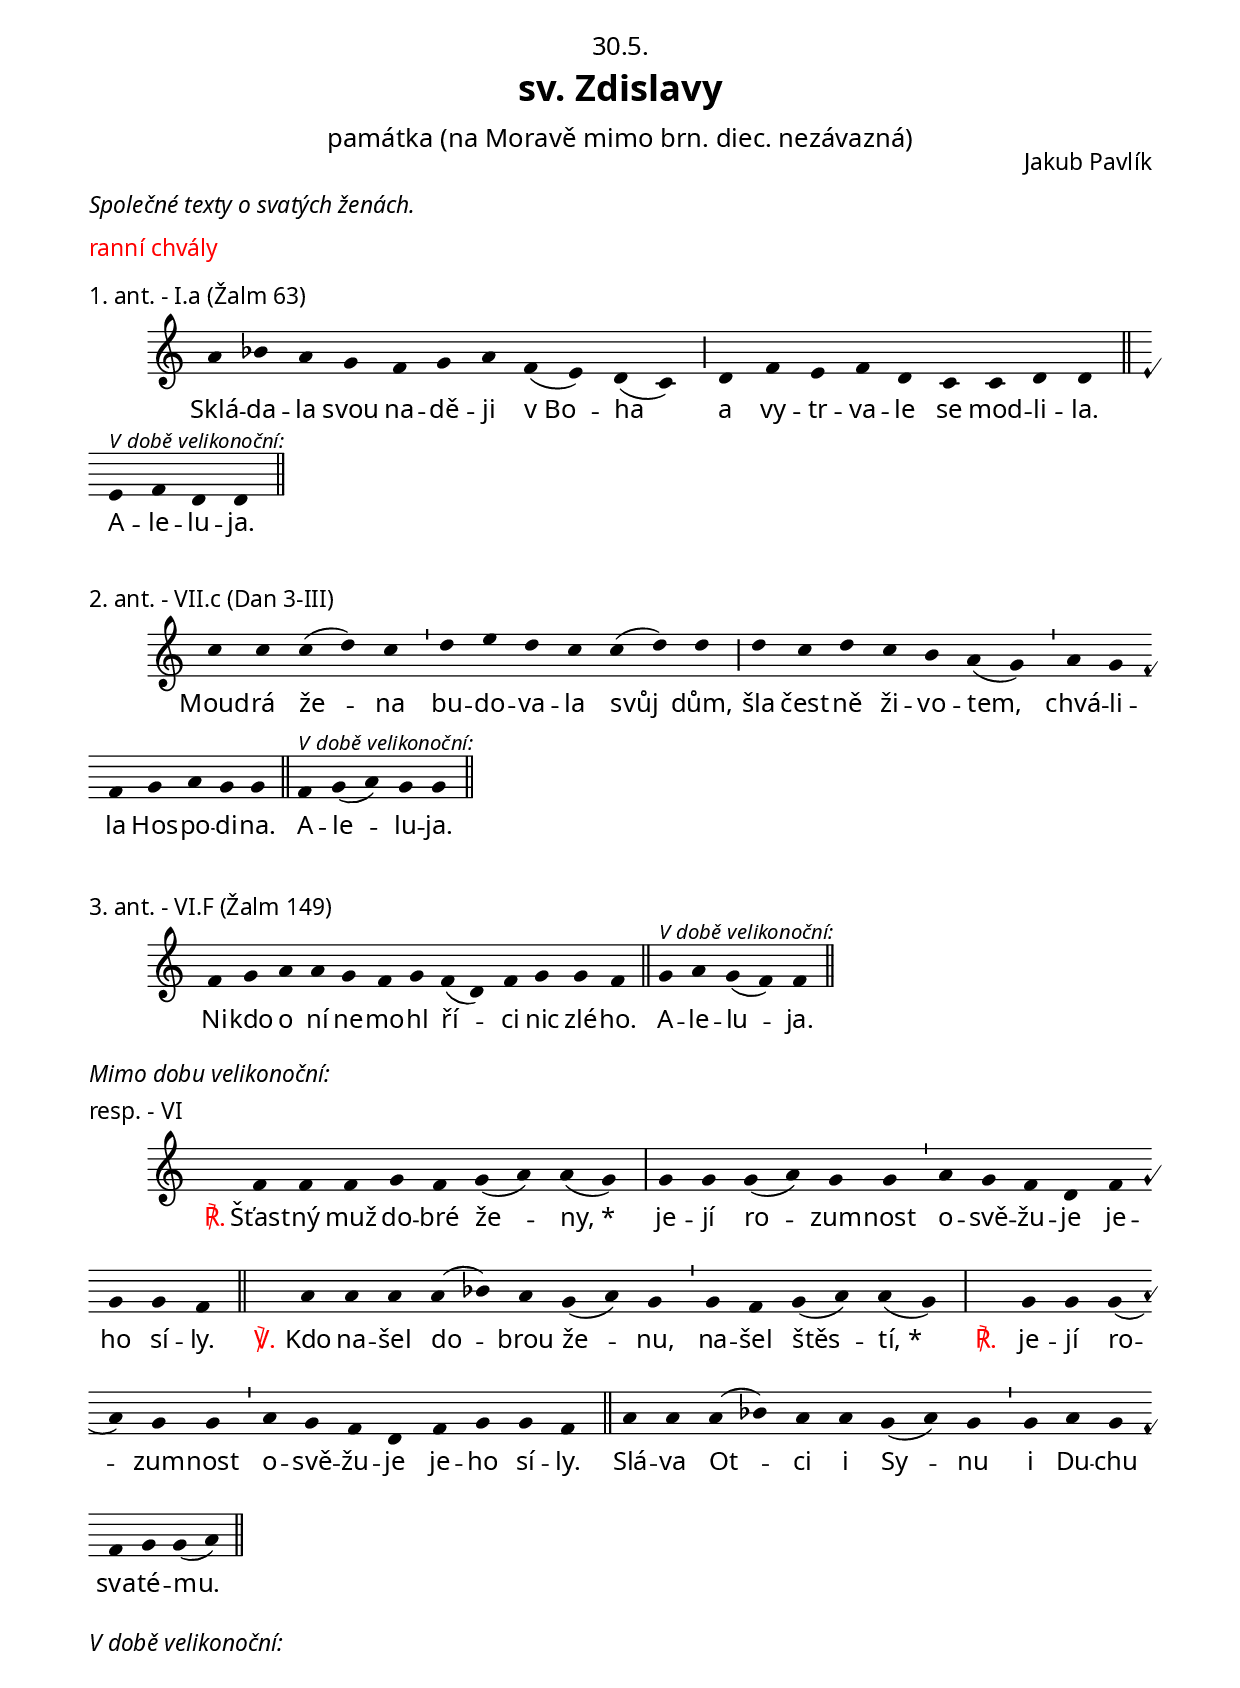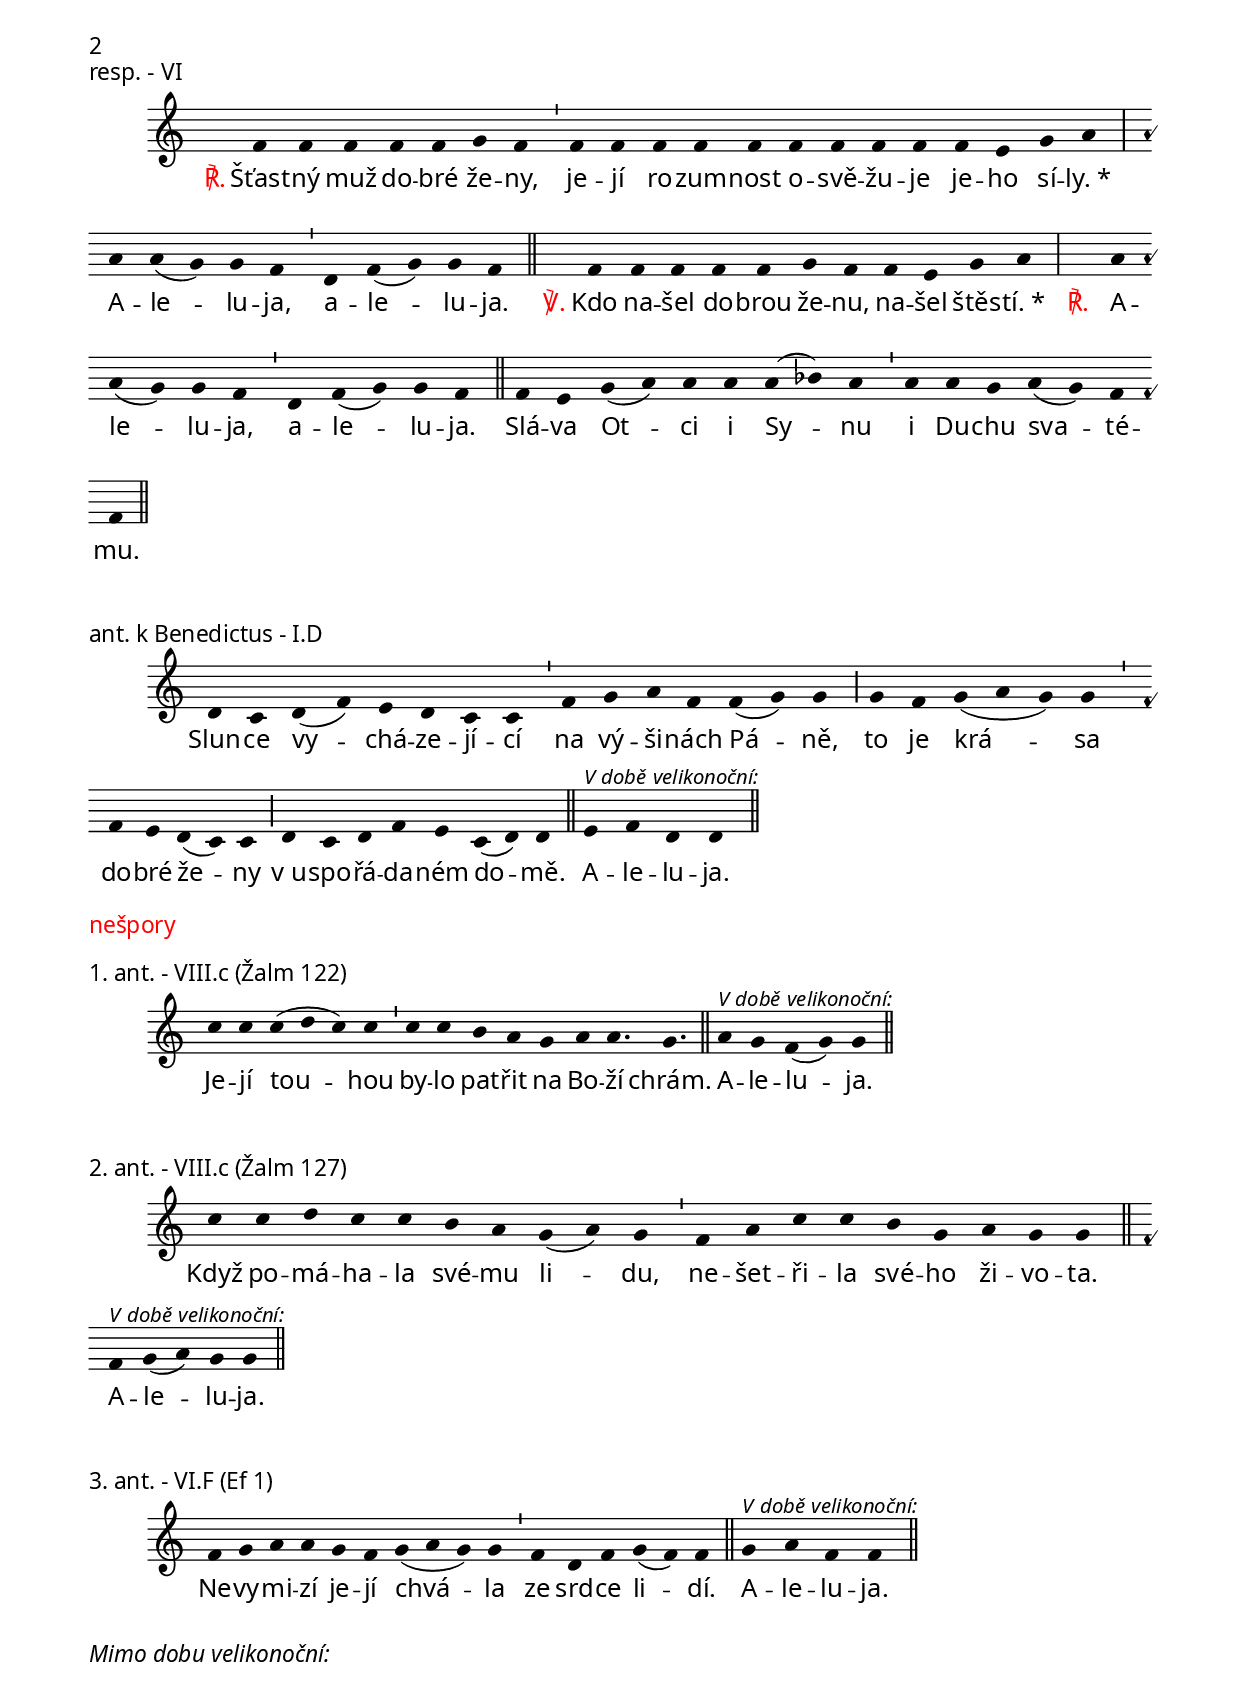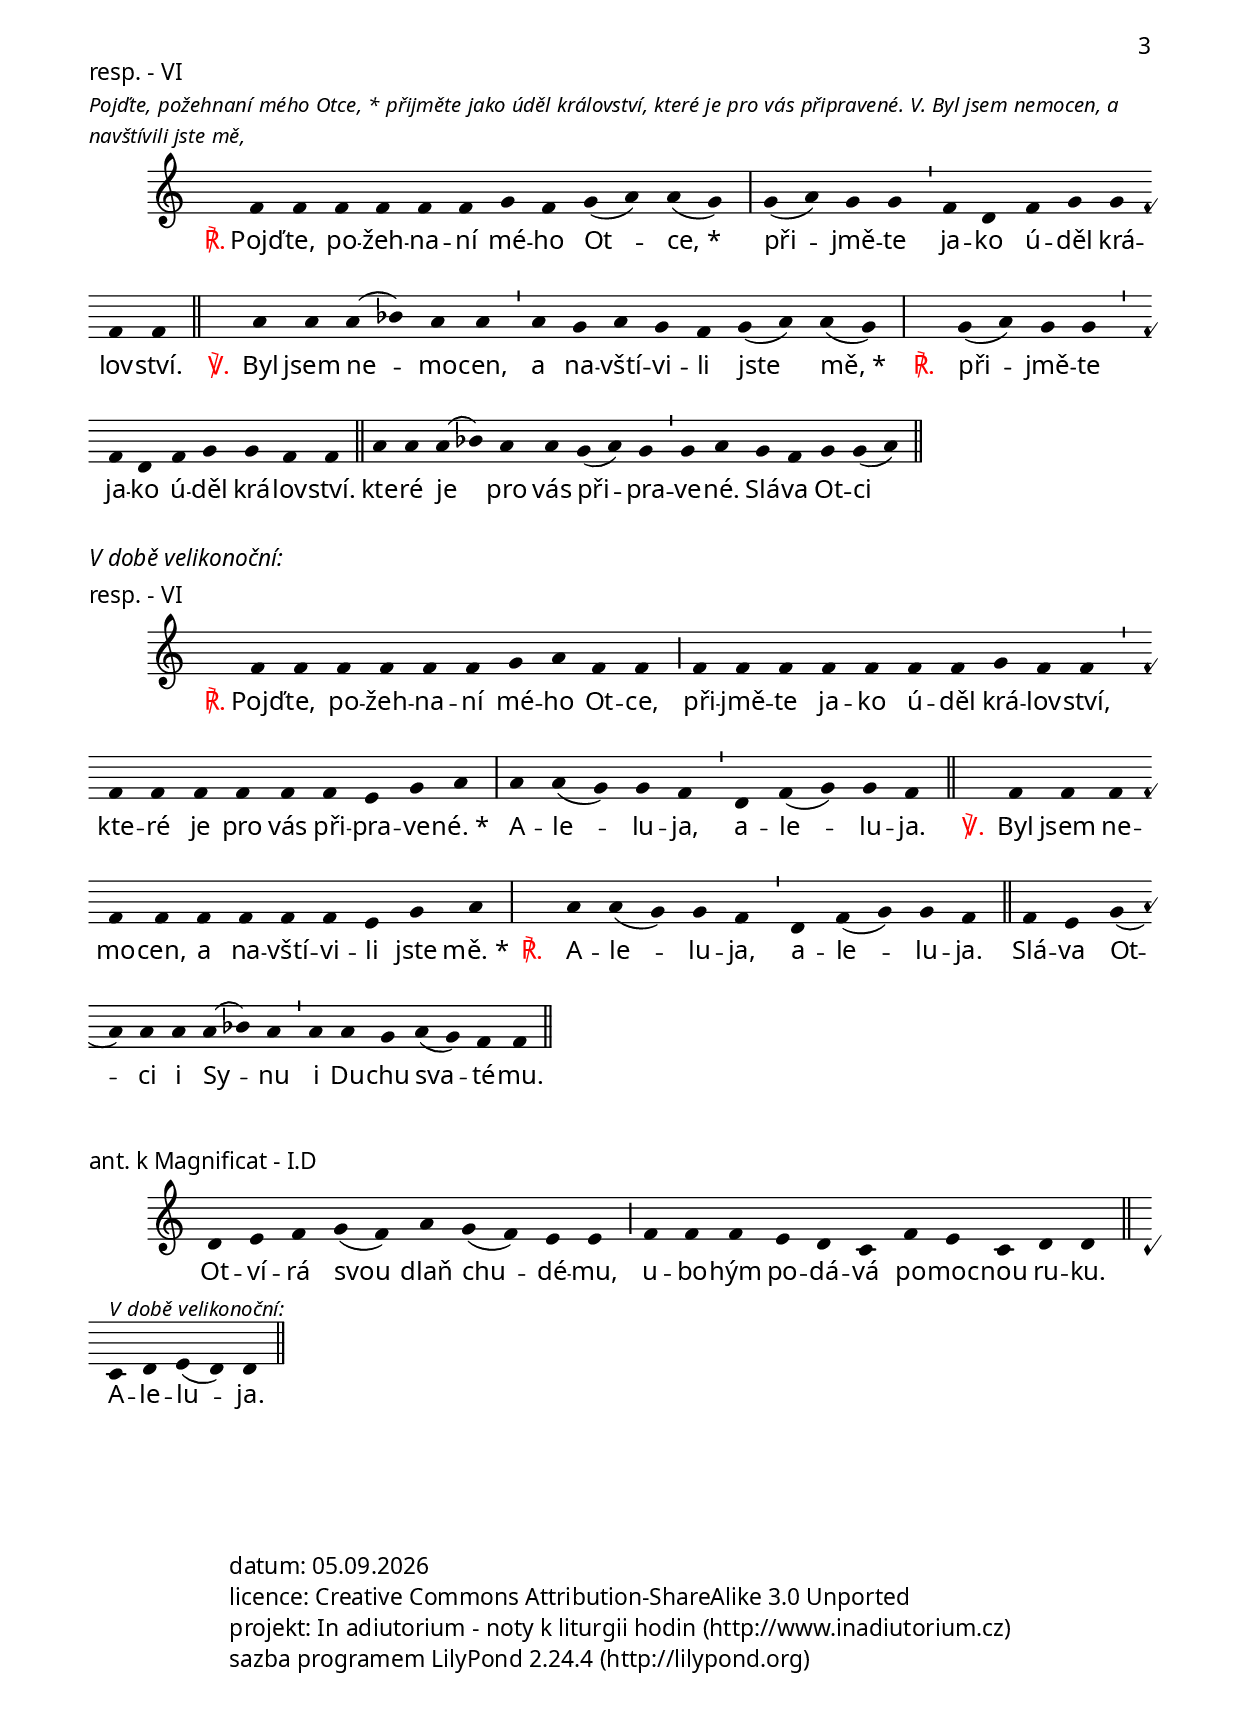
\version "2.19.0"

\include "../spolecne.ly"
\include "../dilyresponsorii.ly"

\header {
  title = \markup\titleSvatek
            "sv. Zdislavy"
            "památka (na Moravě mimo brn. diec. nezávazná)"
            30.5.
  composer = "Jakub Pavlík"
}

\markup\communia #'(#:zena)

\markup {\nadpisHodinka {"ranní chvály"}}

\score {
  \relative c'' {
    \choralniRezim
    a4 bes a g f g a f( e) d( c) \barMaior
    d f e f d c c d d \barFinalis

    e^\markup\rubrVelikAleluja f d d \barFinalis
  }
  \addlyrics {
    Sklá -- da -- la svou na -- dě -- ji v_Bo -- ha
    a vy -- tr -- va -- le se mod -- li -- la.

    A -- le -- lu -- ja.
  }
  \header {
    quid = "1. ant."
    modus = "I"
    differentia = "a"
    psalmus = "Žalm 63"
    id = "rch-a1"
    piece = \markup {\sestavTitulek}
  }
}

\score {
  \relative c'' {
    \choralniRezim
    c4 c c( d) c \barMin d e d c c( d) d \barMaior
    d c d c b a( g) \barMin
    a g f g a g g \barFinalis

    f^\markup\rubrVelikAleluja g( a) g g \barFinalis
  }
  \addlyrics {
    Moud -- rá že -- na bu -- do -- va -- la svůj dům,
    šla čest -- ně ži -- vo -- tem,
    chvá -- li -- la Hos -- po -- di -- na.

    A -- le -- lu -- ja.
  }
  \header {
    quid = "2. ant."
    modus = "VII"
    differentia = "c"
    psalmus = "Dan 3-III"
    id = "rch-a2"
    piece = \markup {\sestavTitulek}
  }
}

\score {
  \relative c' {
    \choralniRezim
    f4 g a a g f g f( d) f
    g g f \barFinalis

    g^\markup\rubrVelikAleluja a g( f) f \barFinalis
  }
  \addlyrics {
    Ni -- kdo o ní ne -- mo -- hl ří -- ci nic zlé -- ho.

    A -- le -- lu -- ja.
  }
  \header {
    quid = "3. ant."
    modus = "VI"
    differentia = "F"
    psalmus = "Žalm 149"
    id = "rch-a3"
    piece = \markup {\sestavTitulek}
  }
}

\markup\italic{Mimo dobu velikonoční:}

\score {
  \relative c' {
    \choralniRezim

    % R
    \neviditelna f
    f4 f f g f g( a) a( g) \barMax
    g g g( a) g g \barMin a g f d f g g f \barFinalis
    % V
    \neviditelna a
    a a a a( bes) a g( a) g \barMin g f g( a) a( g) \barMax
    % R
    \neviditelna a
    g g g( a) g g \barMin a g f d f g g f \barFinalis

    % Slava
    \respVIdoxologie \barFinalis
  }
  \addlyrics {
    \Response Šťast -- ný muž do -- bré že -- ny,_*
    je -- jí ro -- zum -- nost o -- svě -- žu -- je je -- ho sí -- ly.
    \Verse Kdo na -- šel do -- brou že -- nu, na -- šel štěs -- tí,_*
    \Response je -- jí ro -- zum -- nost o -- svě -- žu -- je je -- ho sí -- ly.
    \textRespDoxologie
  }
  \header {
    quid = "resp."
    modus = "VI"
    id = "rch-resp"
    piece = \markup {\sestavTitulekResp}
  }
}

\markup\italic{V době velikonoční:}

\score {
  \relative c' {
    \choralniRezim

    % R
    \neviditelna f
    f4 f f f f g f \barMin
    f f f f f f f f f f e g a \barMax
    \respVIalelujaResponsum \barFinalis
    % V
    \neviditelna f
    f4 f f f f g f f e g a \barMax
    % R
    \neviditelna a
    \respVIalelujaResponsum \barFinalis
    % Slava
    \respVIalelujaDoxologie \barFinalis
  }
  \addlyrics {
    \Response Šťast -- ný muž do -- bré že -- ny,
    je -- jí ro -- zum -- nost o -- svě -- žu -- je je -- ho sí -- ly._*
    \textRespAleluja
    \Verse Kdo na -- šel do -- brou že -- nu, na -- šel štěs -- tí._*
    \Response \textRespAleluja
    \textRespDoxologie
  }
  \header {
    quid = "resp."
    modus = "VI"
    id = "rch-resp-velik"
    piece = \markup {\sestavTitulekResp}
  }
}

\score {
  \relative c' {
    \choralniRezim
    d4 c d( f) e d c c \barMin f g a f f( g) g \barMaior
    g f g( a g) g \barMin f e d( c) c \barMaior
    d c d f e c( d) d \barFinalis

    e^\markup\rubrVelikAleluja f d d \barFinalis
  }
  \addlyrics {
    Slun -- ce vy -- chá -- ze -- jí -- cí na vý -- ši -- nách Pá -- ně,
    to je krá -- sa do -- bré že -- ny
    v_u -- spo -- řá -- da -- ném do -- mě.

    A -- le -- lu -- ja.
  }
  \header {
    quid = "ant. k Benedictus"
    modus = "I"
    differentia = "D"
    psalmus = ""
    id = "rch-aben"
    piece = \markup {\sestavTitulekBezZalmu}
  }
}

\markup {\nadpisHodinka {"nešpory"}}

\score {
  \relative c'' {
    \choralniRezim
    c4 c c( d c) c \barMin
    c c b a g a a4. g \barFinalis

    a4^\markup\rubrVelikAleluja g f( g) g \barFinalis
  }
  \addlyrics {
    Je -- jí tou -- hou
    by -- lo pat -- řit na Bo -- ží chrám.

    A -- le -- lu -- ja.
  }
  \header {
    quid = "1. ant."
    modus = "VIII"
    differentia = "c"
    psalmus = "Žalm 122"
    id = "ne-a1"
    piece = \markup {\sestavTitulek}
  }
}

\score {
  \relative c'' {
    \choralniRezim
    c4 c d c c b a g( a) g \barMin
    f a c c b g a g g \barFinalis

    f^\markup\rubrVelikAleluja g( a) g g \barFinalis
  }
  \addlyrics {
    Když po -- má -- ha -- la své -- mu li -- du,
    ne -- šet -- ři -- la své -- ho ži -- vo -- ta.

    A -- le -- lu -- ja.
  }
  \header {
    quid = "2. ant."
    modus = "VIII"
    differentia = "c"
    psalmus = "Žalm 127"
    id = "ne-a2"
    piece = \markup {\sestavTitulek}
  }
}

\score {
  \relative c' {
    \choralniRezim
    f4 g a a g f g( a g) g \barMin
    f d f g( f) f \barFinalis

    g^\markup\rubrVelikAleluja a f f \barFinalis
  }
  \addlyrics {
    Ne -- vy -- mi -- zí je -- jí chvá -- la
    ze srd -- ce li -- dí.

    A -- le -- lu -- ja.
  }
  \header {
    quid = "3. ant."
    modus = "VI"
    differentia = "F"
    psalmus = "Ef 1"
    id = "ne-a3"
    piece = \markup {\sestavTitulek}
  }
}

\markup\italic{Mimo dobu velikonoční:}

\score {
  \relative c' {
    \choralniRezim

    % R
    \neviditelna f
    f4 f f f f f g f g( a) a( g) \barMax
    g( a) g g \barMin f d f g g f f \barFinalis
    % V
    \neviditelna a
    a4 a a( bes) a a \barMin a g a g f g( a) a( g) \barMax
    % R
    \neviditelna a
    g( a) g g \barMin f d f g g f f \barFinalis
    % Slava
    \respVIdoxologie \barFinalis
  }
  \addlyrics {
    \Response Pojď -- te, po -- žeh -- na -- ní mé -- ho Ot -- ce,_*
    při -- jmě -- te ja -- ko ú -- děl krá -- lov -- ství.
    \Verse Byl jsem ne -- mo -- cen, a na -- vští -- vi -- li jste mě,_*
    \Response při -- jmě -- te ja -- ko ú -- děl krá -- lov -- ství.
    kte -- ré je pro vás při -- pra -- ve -- né.
    \textRespDoxologie
  }
  \header {
    textus_approbatus = "Pojďte, požehnaní mého Otce, *
    přijměte jako úděl království, které je pro vás připravené.
    V. Byl jsem nemocen, a navštívili jste mě,"
    quid = "resp."
    modus = "VI"
    id = "ne-resp"
    piece = \markup {\sestavTitulekResp}
  }
}

\markup\italic{V době velikonoční:}

\score {
  \relative c' {
    \choralniRezim

    % R
    \neviditelna f
    f4 f f f f f g a f f \barMaior
    f f f f f f f g f f \barMin
    f f f f f f e g a \barMax
    \respVIalelujaResponsum \barFinalis
    % V
    \neviditelna f
    f4 f f f f f f f f e g a \barMax
    % R
    \neviditelna a
    \respVIalelujaResponsum \barFinalis
    % Slava
    \respVIalelujaDoxologie \barFinalis
  }
  \addlyrics {
    \Response Pojď -- te, po -- žeh -- na -- ní mé -- ho Ot -- ce,
    při -- jmě -- te ja -- ko ú -- děl krá -- lov -- ství,
    kte -- ré je pro vás při -- pra -- ve -- né._*
    \textRespAleluja
    \Verse Byl jsem ne -- mo -- cen, a na -- vští -- vi -- li jste mě._*
    \Response \textRespAleluja
    \textRespDoxologie
  }
  \header {
    quid = "resp."
    modus = "VI"
    id = "ne-resp-velik"
    piece = \markup {\sestavTitulekResp}
  }
}

\score {
  \relative c' {
    \choralniRezim
    d4 e f g( f) a g( f) e e \barMaior
    f f f e d c f e c d d \barFinalis

    c^\markup\rubrVelikAleluja d e( d) d \barFinalis
  }
  \addlyrics {
    Ot -- ví -- rá svou dlaň chu -- dé -- mu,
    u -- bo -- hým po -- dá -- vá po -- moc -- nou ru -- ku.

    A -- le -- lu -- ja.
  }
  \header {
    quid = "ant. k Magnificat"
    modus = "I"
    differentia = "D"
    psalmus = ""
    fial = "sanktoral/1113anezkaceska.ly#rch-a1?+aleluja"
    id = "ne-amag"
    piece = \markup {\sestavTitulekBezZalmu}
  }
}